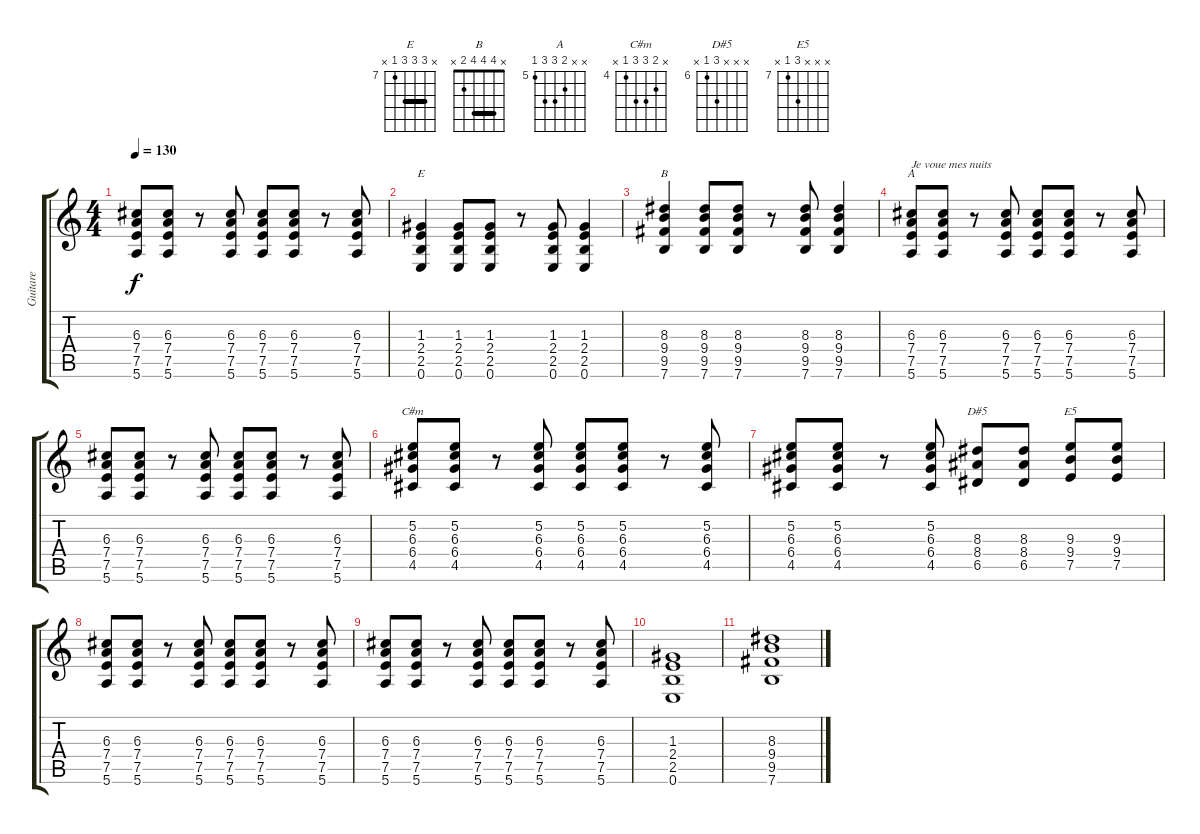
\track ("Guitare" "Guitare") {instrument acousticguitarsteel}
\staff {score tabs}
\tuning (E4 B3 G3 D3 A2 E2) {hide}
\chord ("E" x 9 9 9 7 x) {firstfret 7 barre 9}
\chord ("B" x 4 4 4 2 x) {barre 4}
\chord ("A" x x 6 7 7 5) {firstfret 5}
\chord ("C#m" x 5 6 6 4 x) {firstfret 4}
\chord ("D#5" x x x 8 6 x) {firstfret 6}
\chord ("E5" x x x 9 7 x) {firstfret 7}
\ts (4 4)
\tempo 130
\clef g2
\ks c
(6.3 7.4 7.5 5.6).8{dy f} (6.3 7.4 7.5 5.6).8 r.8 (6.3 7.4 7.5 5.6).8 (6.3 7.4 7.5 5.6).8 (6.3 7.4 7.5 5.6).8 r.8 (6.3 7.4 7.5 5.6).8 |
(1.3 2.4 2.5 0.6).4{ch "E"} (1.3 2.4 2.5 0.6).8 (1.3 2.4 2.5 0.6).8 r.8 (1.3 2.4 2.5 0.6).8 (1.3 2.4 2.5 0.6).4 |
(8.3 9.4 9.5 7.6).4{ch "B"} (8.3 9.4 9.5 7.6).8 (8.3 9.4 9.5 7.6).8 r.8 (8.3 9.4 9.5 7.6).8 (8.3 9.4 9.5 7.6).4 |
(6.3 7.4 7.5 5.6).8{ch "A" txt "Je voue mes nuits"} (6.3 7.4 7.5 5.6).8 r.8 (6.3 7.4 7.5 5.6).8 (6.3 7.4 7.5 5.6).8 (6.3 7.4 7.5 5.6).8 r.8 (6.3 7.4 7.5 5.6).8 |
(6.3 7.4 7.5 5.6).8 (6.3 7.4 7.5 5.6).8 r.8 (6.3 7.4 7.5 5.6).8 (6.3 7.4 7.5 5.6).8 (6.3 7.4 7.5 5.6).8 r.8 (6.3 7.4 7.5 5.6).8 |
(5.2 6.3 6.4 4.5).8{ch "C#m"} (5.2 6.3 6.4 4.5).8 r.8 (5.2 6.3 6.4 4.5).8 (5.2 6.3 6.4 4.5).8 (5.2 6.3 6.4 4.5).8 r.8 (5.2 6.3 6.4 4.5).8 |
(5.2 6.3 6.4 4.5).8 (5.2 6.3 6.4 4.5).8 r.8 (5.2 6.3 6.4 4.5).8 (8.3 8.4 6.5).8{ch "D#5"} (8.3 8.4 6.5).8 (9.3 9.4 7.5).8{ch "E5"} (9.3 9.4 7.5).8 |
(6.3 7.4 7.5 5.6).8 (6.3 7.4 7.5 5.6).8 r.8 (6.3 7.4 7.5 5.6).8 (6.3 7.4 7.5 5.6).8 (6.3 7.4 7.5 5.6).8 r.8 (6.3 7.4 7.5 5.6).8 |
(6.3 7.4 7.5 5.6).8 (6.3 7.4 7.5 5.6).8 r.8 (6.3 7.4 7.5 5.6).8 (6.3 7.4 7.5 5.6).8 (6.3 7.4 7.5 5.6).8 r.8 (6.3 7.4 7.5 5.6).8 |
(1.3 2.4 2.5 0.6).1 |
(8.3 9.4 9.5 7.6).1
